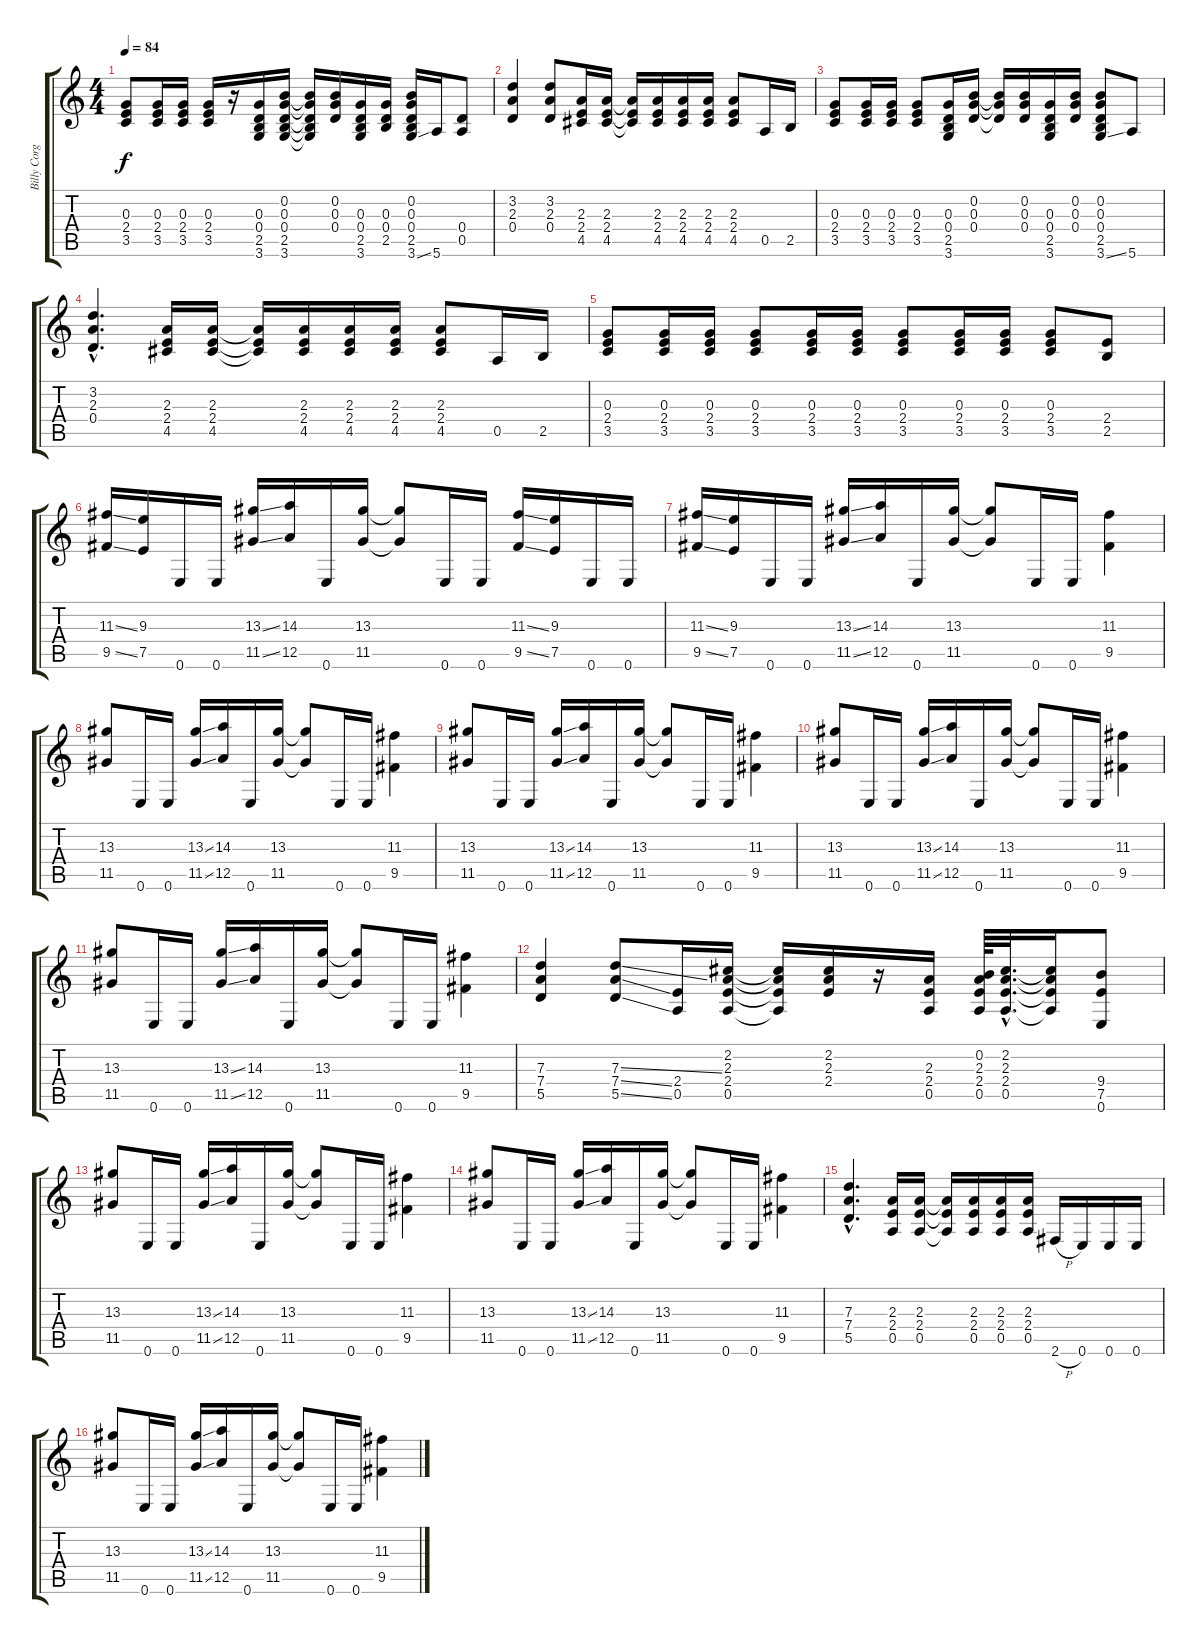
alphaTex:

\track ("Billy Corgan (Distortion Guitar)" "Billy Corg") {instrument distortionguitar}
\staff {score tabs}
\tuning (E4 B3 G3 D3 A2 E2) {hide}
\ts (4 4)
\tempo 84
\clef g2
\ks c
(0.3 2.4 3.5).8{dy f} (0.3 2.4 3.5).16 (0.3 2.4 3.5).16 (0.3 2.4 3.5).16 r.16 (0.3 0.4 2.5 3.6).16 (0.2 0.3 0.4 2.5 3.6).16 (0.2{t} 0.3{t} 0.4{t} 2.5{t} 3.6{t}).16 (0.2 0.3 0.4).16 (0.3 0.4 2.5 3.6).16 (0.3 0.4 2.5).16 (0.2 0.3 0.4 2.5 3.6{ss}).16 5.6.16 (0.4 0.5).8 |
(3.2 2.3 0.4).4 (3.2 2.3 0.4).8 (2.3 2.4 4.5).16 (2.3 2.4 4.5).16 (2.3{t} 2.4{t} 4.5{t}).16 (2.3 2.4 4.5).16 (2.3 2.4 4.5).16 (2.3 2.4 4.5).16 (2.3 2.4 4.5).8 0.5.16 2.5.16 |
(0.3 2.4 3.5).8 (0.3 2.4 3.5).16 (0.3 2.4 3.5).16 (0.3 2.4 3.5).8 (0.3 0.4 2.5 3.6).16 (0.2 0.3 0.4).16 (0.2{t} 0.3{t} 0.4{t}).16 (0.2 0.3 0.4).16 (0.3 0.4 2.5 3.6).16 (0.2 0.3 0.4).16 (0.2 0.3 0.4 2.5 3.6{ss}).8 5.6.8 |
(3.2{hac} 2.3{hac} 0.4{hac}).4{d} (2.3 2.4 4.5).16 (2.3 2.4 4.5).16 (2.3{t} 2.4{t} 4.5{t}).16 (2.3 2.4 4.5).16 (2.3 2.4 4.5).16 (2.3 2.4 4.5).16 (2.3 2.4 4.5).8 0.5.16 2.5.16 |
(0.3 2.4 3.5).8 (0.3 2.4 3.5).16 (0.3 2.4 3.5).16 (0.3 2.4 3.5).8 (0.3 2.4 3.5).16 (0.3 2.4 3.5).16 (0.3 2.4 3.5).8 (0.3 2.4 3.5).16 (0.3 2.4 3.5).16 (0.3 2.4 3.5).8 (2.4 2.5).8 |
(11.3{ss} 9.5{ss}).16 (9.3 7.5).16 0.6.16 0.6.16 (13.3{ss} 11.5{ss}).16 (14.3 12.5).16 0.6.16 (13.3 11.5).16 (13.3{t} 11.5{t}).8 0.6.16 0.6.16 (11.3{ss} 9.5{ss}).16 (9.3 7.5).16 0.6.16 0.6.16 |
(11.3{ss} 9.5{ss}).16 (9.3 7.5).16 0.6.16 0.6.16 (13.3{ss} 11.5{ss}).16 (14.3 12.5).16 0.6.16 (13.3 11.5).16 (13.3{t} 11.5{t}).8 0.6.16 0.6.16 (11.3 9.5).4 |
(13.3 11.5).8 0.6.16 0.6.16 (13.3{ss} 11.5{ss}).16 (14.3 12.5).16 0.6.16 (13.3 11.5).16 (13.3{t} 11.5{t}).8 0.6.16 0.6.16 (11.3 9.5).4 |
(13.3 11.5).8 0.6.16 0.6.16 (13.3{ss} 11.5{ss}).16 (14.3 12.5).16 0.6.16 (13.3 11.5).16 (13.3{t} 11.5{t}).8 0.6.16 0.6.16 (11.3 9.5).4 |
(13.3 11.5).8 0.6.16 0.6.16 (13.3{ss} 11.5{ss}).16 (14.3 12.5).16 0.6.16 (13.3 11.5).16 (13.3{t} 11.5{t}).8 0.6.16 0.6.16 (11.3 9.5).4 |
(13.3 11.5).8 0.6.16 0.6.16 (13.3{ss} 11.5{ss}).16 (14.3 12.5).16 0.6.16 (13.3 11.5).16 (13.3{t} 11.5{t}).8 0.6.16 0.6.16 (11.3 9.5).4 |
(7.3 7.4 5.5).4 (7.3{ss} 7.4{ss} 5.5{ss}).8 (2.4 0.5).16 (2.2 2.3 2.4 0.5).16 (2.2{t} 2.3{t} 2.4{t} 0.5{t}).16 (2.2 2.3 2.4).16 r.16 (2.3 2.4 0.5).16 (0.2 2.3 2.4 0.5).64 (2.2{hac} 2.3{hac} 2.4{hac} 0.5{hac}).32{d} (2.2{t} 2.3{t} 2.4{t} 0.5{t}).16 (9.4 7.5 0.6).8 |
(13.3 11.5).8 0.6.16 0.6.16 (13.3{ss} 11.5{ss}).16 (14.3 12.5).16 0.6.16 (13.3 11.5).16 (13.3{t} 11.5{t}).8 0.6.16 0.6.16 (11.3 9.5).4 |
(13.3 11.5).8 0.6.16 0.6.16 (13.3{ss} 11.5{ss}).16 (14.3 12.5).16 0.6.16 (13.3 11.5).16 (13.3{t} 11.5{t}).8 0.6.16 0.6.16 (11.3 9.5).4 |
(7.3{hac} 7.4{hac} 5.5{hac}).4{d} (2.3 2.4 0.5).16 (2.3 2.4 0.5).16 (2.3{t} 2.4{t} 0.5{t}).16 (2.3 2.4 0.5).16 (2.3 2.4 0.5).16 (2.3 2.4 0.5).16 2.6{h}.16 0.6.16 0.6.16 0.6.16 |
(13.3 11.5).8 0.6.16 0.6.16 (13.3{ss} 11.5{ss}).16 (14.3 12.5).16 0.6.16 (13.3 11.5).16 (13.3{t} 11.5{t}).8 0.6.16 0.6.16 (11.3 9.5).4
